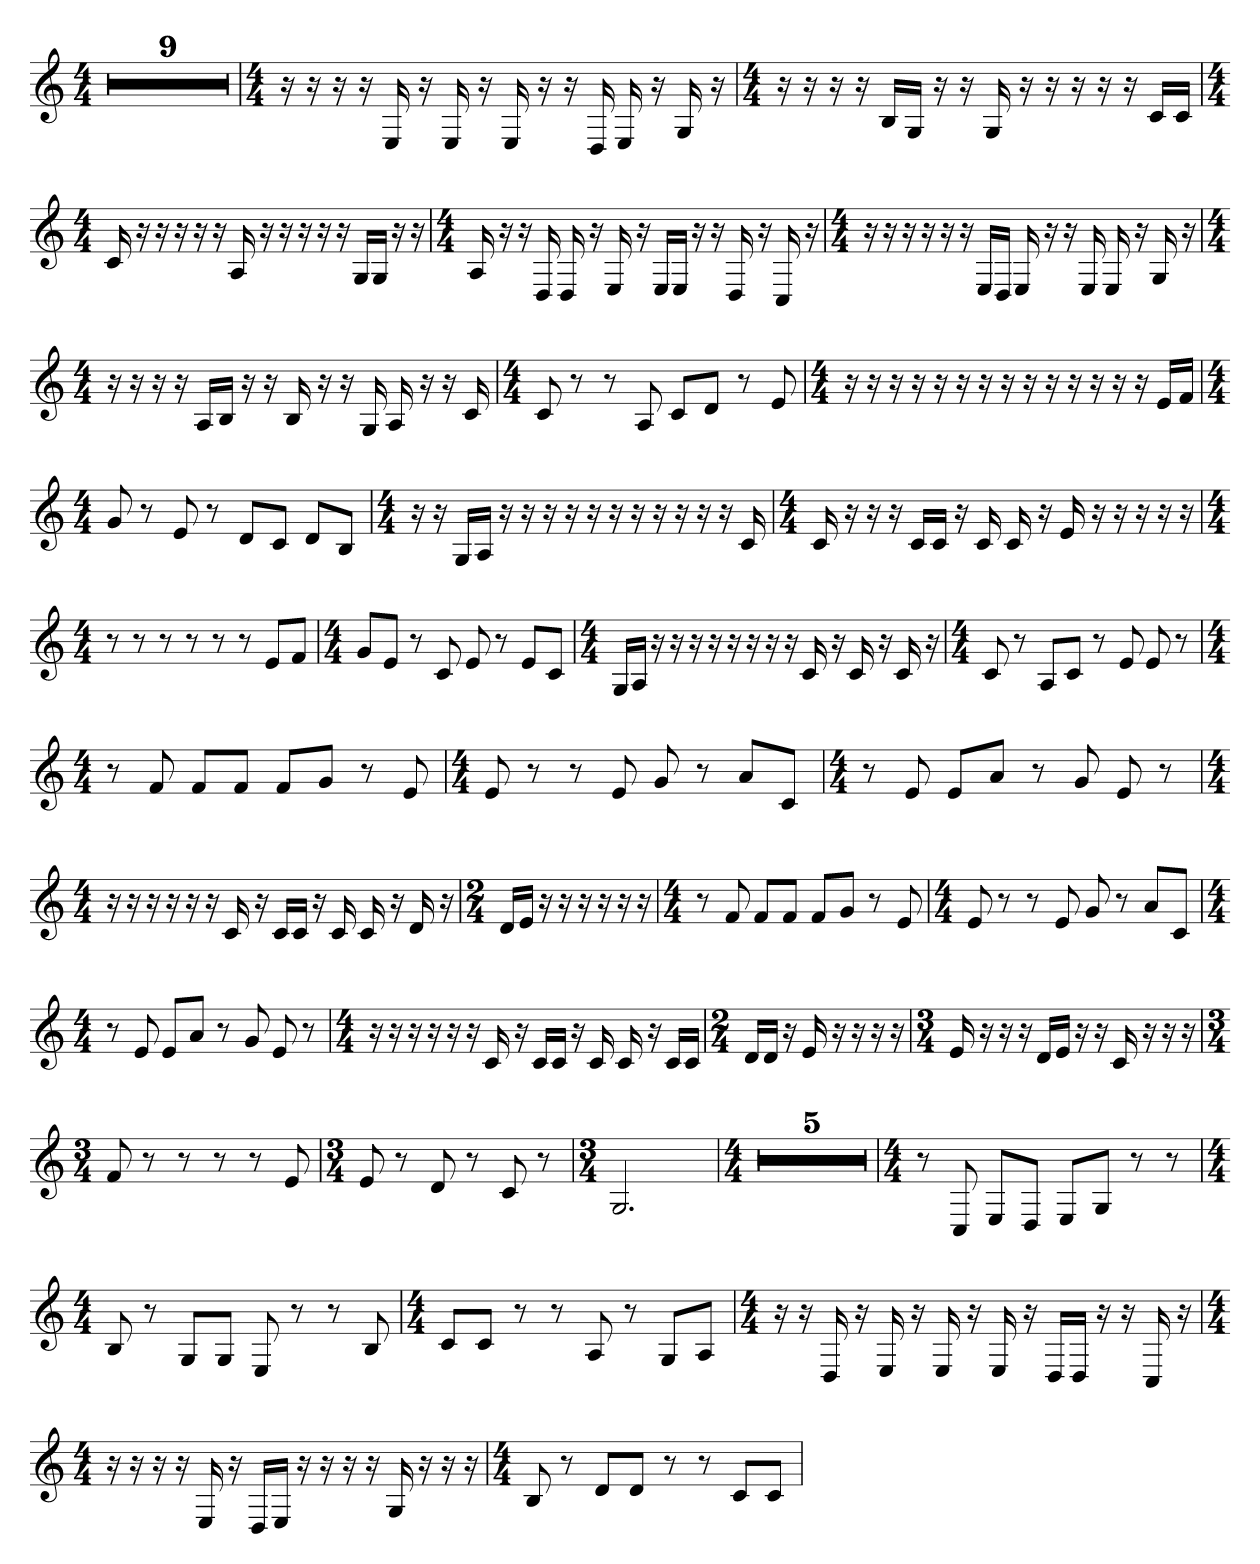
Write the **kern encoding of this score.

**kern
*part1
*staff1
*M4/4
=
1r
=
*M4/4
1r
=
*M4/4
1r
=
*M4/4
1r
=
*M4/4
1r
=
*M4/4
1r
=
*M4/4
1r
=
*M4/4
1r
=
*M4/4
1r
=
*M4/4
16r
16r
16r
16r
16E
16r
16E
16r
16E
16r
16r
16D
16E
16r
16G
16r
=
*M4/4
16r
16r
16r
16r
16BLL
16GJJ
16r
16r
16G
16r
16r
16r
16r
16r
16cLL
16cJJ
=
*M4/4
16c
16r
16r
16r
16r
16r
16A
16r
16r
16r
16r
16r
16GLL
16GJJ
16r
16r
=
*M4/4
16A
16r
16r
16D
16D
16r
16E
16r
16ELL
16EJJ
16r
16r
16D
16r
16C
16r
=
*M4/4
16r
16r
16r
16r
16r
16r
16ELL
16DJJ
16E
16r
16r
16E
16E
16r
16G
16r
=
*M4/4
16r
16r
16r
16r
16ALL
16BJJ
16r
16r
16B
16r
16r
16G
16A
16r
16r
16c
=
*M4/4
8c
8r
8r
8A
8cL
8dJ
8r
8e
=
*M4/4
16r
16r
16r
16r
16r
16r
16r
16r
16r
16r
16r
16r
16r
16r
16eLL
16fJJ
=
*M4/4
8g
8r
8e
8r
8dL
8cJ
8dL
8BJ
=
*M4/4
16r
16r
16GLL
16AJJ
16r
16r
16r
16r
16r
16r
16r
16r
16r
16r
16r
16c
=
*M4/4
16c
16r
16r
16r
16cLL
16cJJ
16r
16c
16c
16r
16e
16r
16r
16r
16r
16r
=
*M4/4
8r
8r
8r
8r
8r
8r
8eL
8fJ
=
*M4/4
8gL
8eJ
8r
8c
8e
8r
8eL
8cJ
=
*M4/4
16GLL
16AJJ
16r
16r
16r
16r
16r
16r
16r
16r
16c
16r
16c
16r
16c
16r
=
*M4/4
8c
8r
8AL
8cJ
8r
8e
8e
8r
=
*M4/4
8r
8f
8fL
8fJ
8fL
8gJ
8r
8e
=
*M4/4
8e
8r
8r
8e
8g
8r
8aL
8cJ
=
*M4/4
8r
8e
8eL
8aJ
8r
8g
8e
8r
=
*M4/4
16r
16r
16r
16r
16r
16r
16c
16r
16cLL
16cJJ
16r
16c
16c
16r
16d
16r
=
*M2/4
16dLL
16eJJ
16r
16r
16r
16r
16r
16r
=
*M4/4
8r
8f
8fL
8fJ
8fL
8gJ
8r
8e
=
*M4/4
8e
8r
8r
8e
8g
8r
8aL
8cJ
=
*M4/4
8r
8e
8eL
8aJ
8r
8g
8e
8r
=
*M4/4
16r
16r
16r
16r
16r
16r
16c
16r
16cLL
16cJJ
16r
16c
16c
16r
16cLL
16cJJ
=
*M2/4
16dLL
16dJJ
16r
16e
16r
16r
16r
16r
=
*M3/4
16e
16r
16r
16r
16dLL
16eJJ
16r
16r
16c
16r
16r
16r
=
*M3/4
8f
8r
8r
8r
8r
8e
=
*M3/4
8e
8r
8d
8r
8c
8r
=
*M3/4
2.G
=
*M4/4
1r
=
*M4/4
1r
=
*M4/4
1r
=
*M4/4
1r
=
*M4/4
1r
=
*M4/4
8r
8C
8EL
8DJ
8EL
8GJ
8r
8r
=
*M4/4
8B
8r
8GL
8GJ
8E
8r
8r
8B
=
*M4/4
8cL
8cJ
8r
8r
8A
8r
8GL
8AJ
=
*M4/4
16r
16r
16D
16r
16E
16r
16E
16r
16E
16r
16DLL
16DJJ
16r
16r
16C
16r
=
*M4/4
16r
16r
16r
16r
16E
16r
16DLL
16EJJ
16r
16r
16r
16r
16G
16r
16r
16r
=
*M4/4
8B
8r
8dL
8dJ
8r
8r
8cL
8cJ
=
*-
